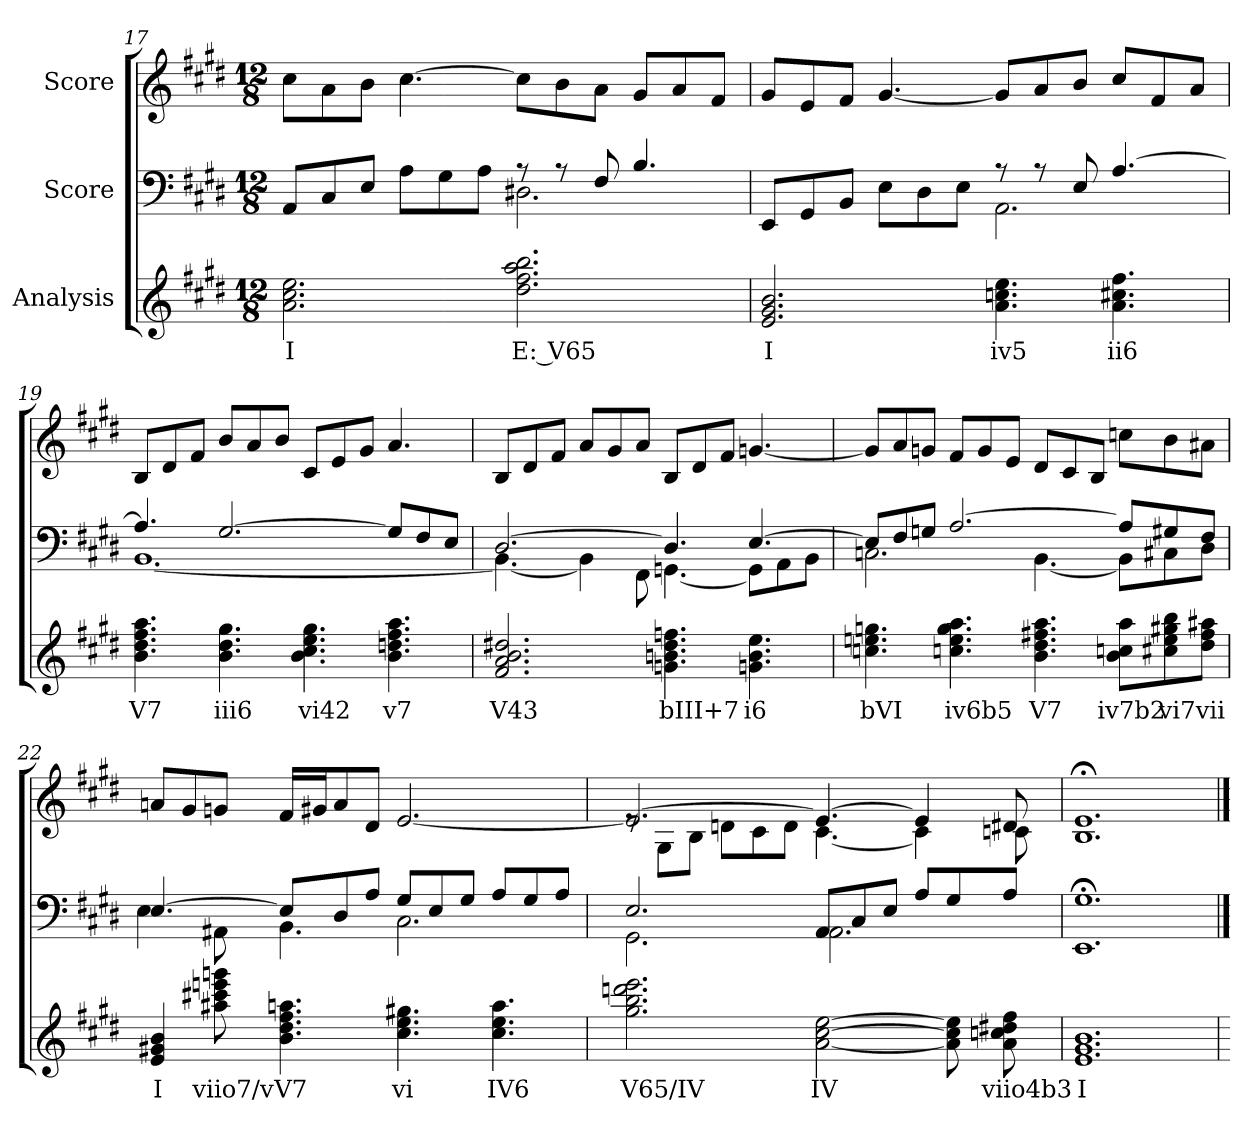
**kern	**text	**kern	**kern
*part3	*part3	*part2	*part1
*staff3	*staff3	*staff2	*staff1
*I"Analysis	*	*I"Score	*I"Score
*	*	*clefF4	*clefG2
*k[f#c#g#d#]	*	*k[f#c#g#d#]	*k[f#c#g#d#]
*M12/8	*	*M12/8	*M12/8
=17	=17	=17	=17
*	*	*^	*
2.a 2.cc# 2.ee	I	2.ryy	8AA/L	8cc#\L
.	.	.	8C#/	8a\
.	.	.	8E/J	8b\J
.	.	.	8A\L	[4.cc#\
.	.	.	8G#\	.
.	.	.	8A\J	.
2.dd# 2.ff# 2.aa 2.bb	E: V65	8r	2.D#X\	8cc#\L]
.	.	8r	.	8b\
.	.	8F#/	.	8a\J
.	.	4.B/	.	8g#/L
.	.	.	.	8a/
.	.	.	.	8f#/J
=18	=18	=18	=18	=18
2.e 2.g# 2.b	I	2.ryy	8EE/L	8g#/L
.	.	.	8GG#/	8e/
.	.	.	8BB/J	8f#/J
.	.	.	8E\L	[4.g#/
.	.	.	8D#\	.
.	.	.	8E\J	.
4.a 4.ccn 4.ee	iv5	8r	2.AA\	8g#/L]
.	.	8r	.	8a/
.	.	8E/	.	8b/J
4.a 4.cc#X 4.ff#	ii6	[4.A/	.	8cc#/L
.	.	.	.	8f#/
.	.	.	.	8a/J
!!LO:LB:g=z
=19	=19	=19	=19	=19
4.b 4.dd# 4.ff# 4.aa	V7	4.A/]	[1.BB	8B/L
.	.	.	.	8d#/
.	.	.	.	8f#/J
4.b 4.dd# 4.gg#	iii6	[2.G#/	.	8b/L
.	.	.	.	8a/
.	.	.	.	8b/J
4.b 4.cc# 4.ee 4.gg#	vi42	.	.	8c#/L
.	.	.	.	8e/
.	.	.	.	8g#/J
4.b 4.ddn 4.ff# 4.aa	v7	8G#/L]	.	4.a/
.	.	8F#/	.	.
.	.	8E/J	.	.
=20	=20	=20	=20	=20
2.f# 2.a 2.b 2.dd#X	V43	[2.D#/	4.BB\_	8B/L
.	.	.	.	8d#/
.	.	.	.	8f#/J
.	.	.	4BB\]	8a/L
.	.	.	.	8g#/
.	.	.	8FF#\	8a/J
4.gn 4.bn 4.dd# 4.ffn	bIII+7	4.D#/]	[4.GGn\	8B/L
.	.	.	.	8d#/
.	.	.	.	8f#/J
4.gn 4.b 4.ee	i6	[4.E/	8GG\L]	[4.gn/
.	.	.	8AA\	.
.	.	.	8BB\J	.
=21	=21	=21	=21	=21
4.ccn 4.een 4.ggn	bVI	8E/L]	2.Cn\	8g/L]
.	.	8F#/	.	8a/
.	.	8Gn/J	.	8gn/J
4.ccn 4.ee 4.gg 4.aa	iv6b5	[2.A/	.	8f#/L
.	.	.	.	8g/
.	.	.	.	8e/J
4.b 4.dd# 4.ff#X 4.aa	V7	.	[4.BB\	8d#/L
.	.	.	.	8c#/
.	.	.	.	8B/J
8b 8ccn 8aaL	iv7b2	8A/L]	8BB\L]	8ccn\L
8cc#X 8ee 8gg#X 8bb	vi7	8G#X/	8C#X\	8b\
8dd# 8ff# 8aa#XJ	vii	8F#/J	8D#\J	8a#X\J
!!LO:LB:g=z
=22	=22	=22	=22	=22
4e 4g#X 4b	I	[4.E/	4E\	8an/L
.	.	.	.	8g#/
8aa#X 8ccc#X 8eeen 8gggn	viio7/v	.	8AA#X\	8gn/J
4.b 4.dd# 4.ff# 4.aan	V7	8E/L]	4.BB\	16f#/LL
.	.	.	.	16g#X/J
.	.	8D#/	.	8a/
.	.	8A/J	.	8d#/J
4.cc# 4.ee 4.gg#X	vi	8G#/L	2.C#\	[2.e/
.	.	8E/	.	.
.	.	8G#/J	.	.
4.cc# 4.ee 4.aa	IV6	8A/L	.	.
.	.	8G#/	.	.
.	.	8A/J	.	.
=23	=23	=23	=23	=23
*	*	*	*	*^
2.gg# 2.bb 2.dddn 2.eee	V65/IV	2.E/	2.GG#\	2.e/_	8re
.	.	.	.	.	8G#\L
.	.	.	.	.	8B\J
.	.	.	.	.	8dn\L
.	.	.	.	.	8c#\
.	.	.	.	.	8d\J
[2a [2cc# [2ee	IV	8AA/L	2.AA\	4.e/_	[4.c#\
.	.	8C#/	.	.	.
.	.	8E/J	.	.	.
.	.	8A/L	.	4e/]	4c#\]
8a] 8cc#] 8ee]	.	8G#/	.	.	.
8a 8ccn 8dd#X 8ff#	viio4b3	8A/J	.	8d#X/	8cn\
=24	=24	=24	=24	=24	=24
1.e 1.g# 1.b	I	1.EE;	1.G#	1.e;<	1.B
*	*	*v	*v	*	*
*	*	*	*v	*v
=	==	==	==
*-	*-	*-	*-
